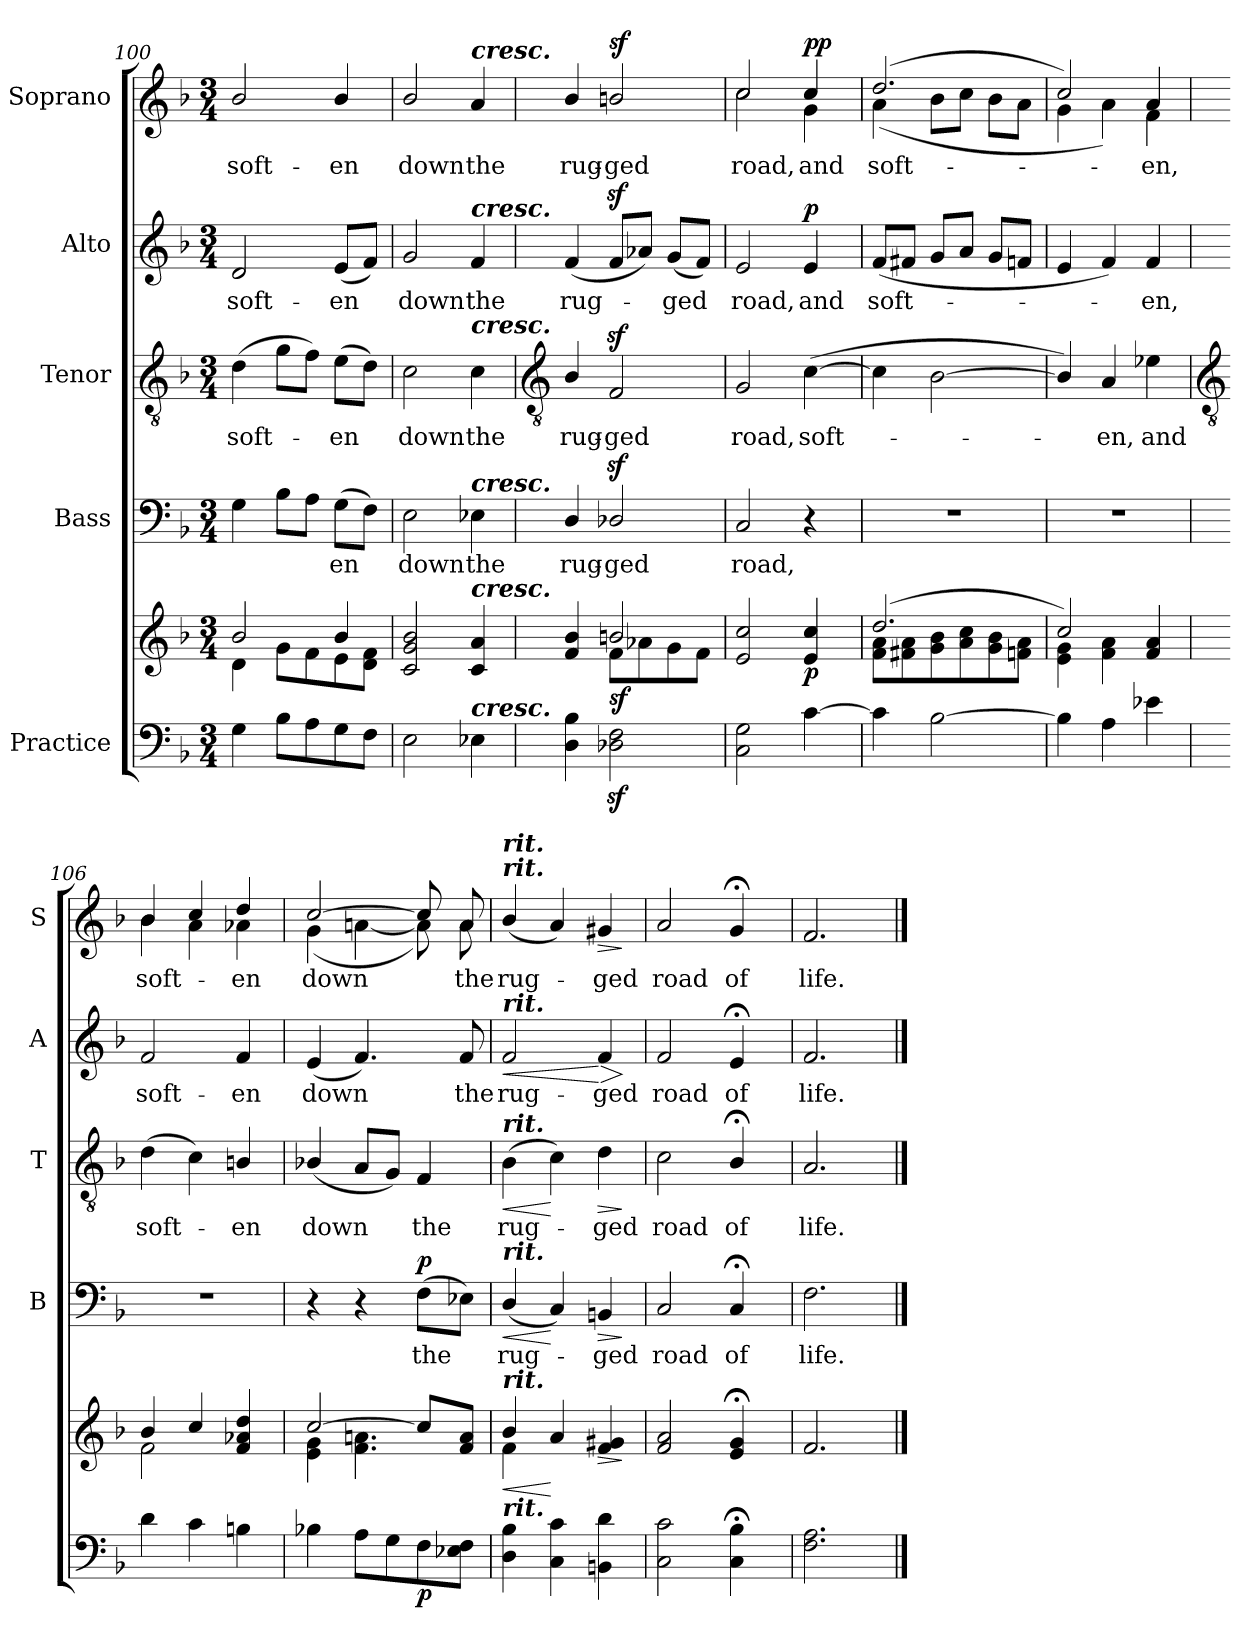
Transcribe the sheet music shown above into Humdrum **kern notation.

**kern	**kern	**dynam	**kern	**text	**dynam	**kern	**text	**dynam	**kern	**text	**dynam	**kern	**text	**dynam
*part5	*part5	*part5	*part4	*part4	*part4	*part3	*part3	*part3	*part2	*part2	*part2	*part1	*part1	*part1
*staff6	*staff5	*staff5/6	*staff4	*staff4	*staff4	*staff3	*staff3	*staff3	*staff2	*staff2	*staff2	*staff1	*staff1	*staff1
*I"Practice	*	*	*I"Bass	*	*	*I"Tenor	*	*	*I"Alto	*	*	*I"Soprano	*	*
*	*	*	*I'B	*	*	*I'T	*	*	*I'A	*	*	*I'S	*	*
*clefF4	*clefG2	*	*clefF4	*	*	*clefGv2	*	*	*clefG2	*	*	*clefG2	*	*
*k[b-]	*k[b-]	*	*k[b-]	*	*	*k[b-]	*	*	*k[b-]	*	*	*k[b-]	*	*
*F:	*F:	*	*F:	*	*	*F:	*	*	*F:	*	*	*F:	*	*
*M3/4	*M3/4	*	*M3/4	*	*	*M3/4	*	*	*M3/4	*	*	*M3/4	*	*
=100	=100	=100	=100	=100	=100	=100	=100	=100	=100	=100	=100	=100	=100	=100
*	*^	*	*	*	*	*	*	*	*	*	*	*^	*	*
!	!	!	!	!	!	!	!	!LO:LY:b	!	!	!LO:LY:b	!	!	!LO:N:vis=1	!LO:LY:b	!
4G	2b-/	4d\	.	4G	.	.	(>4d	soft-	.	2d	soft-	.	2b-/	2.ryy	soft-	.
8B-L	.	8g\L	.	8B-L	.	.	8gL	.	.	.	.	.	.	.	.	.
8A	.	8f\	.	8AJ	.	.	8fJ)	.	.	.	.	.	.	.	.	.
!	!	!	!	!	!LO:LY:b	!	!	!LO:LY:b	!	!	!LO:LY:b	!	!	!	!LO:LY:b	!
8G	4b-/	8e\	.	(>8GL	en	.	(>8eL	en	.	(<8eL	-en	.	4b-/	.	-en	.
8FJ	.	8d\ 8f\J	.	8FJ)	.	.	8dJ)	.	.	8fJ)	.	.	.	.	.	.
=101	=101	=101	=101	=101	=101	=101	=101	=101	=101	=101	=101	=101	=101	=101	=101	=101
!	!	!	!	!	!LO:LY:b	!	!	!LO:LY:b	!	!	!LO:LY:b	!	!	!LO:N:vis=1	!LO:LY:b	!
2E	2c/ 2g/ 2b-/	2.ryy	.	2E	down	.	2c	down	.	2g	down	.	2b-/	2.ryy	down	.
!	!	!	!	!	!	!	!	!	!	!	!	!	!LO:TX:a:Bi:t=cresc.	!	!	!
!	!	!	!	!	!	!	!	!	!	!LO:TX:a:Bi:t=cresc.	!	!	!	!	!	!
!	!	!	!	!	!	!	!LO:TX:a:Bi:t=cresc.	!	!	!	!	!	!	!	!	!
!	!	!	!	!LO:TX:a:Bi:t=cresc.	!	!	!	!	!	!	!	!	!	!	!	!
!	!LO:TX:a:Bi:t=cresc.	!	!	!	!	!	!	!	!	!	!	!	!	!	!	!
!LO:TX:a:Bi:t=cresc.	!	!	!	!	!	!	!	!	!	!	!	!	!	!	!	!
!	!	!	!	!	!LO:LY:b	!	!	!LO:LY:b	!	!	!LO:LY:b	!	!	!	!LO:LY:b	!
4E-X	4c/ 4a/	.	.	4E-X	the	.	4c	the	.	4f	the	.	4a	.	the	.
!!LO:LB:g=z	!!
=102	=102	=102	=102	=102	=102	=102	=102	=102	=102	=102	=102	=102	=102	=102	=102	=102
*	*	*	*	*	*	*	*clefGv2	*	*	*	*	*	*	*	*	*
!	!	!	!	!	!LO:LY:b	!	!	!LO:LY:b	!	!	!LO:LY:b	!	!	!LO:N:vis=1	!LO:LY:b	!
4D\ 4B-\	4f/ 4b-/	4ryy	.	4D/	rug-	.	4B-/	rug-	.	(<4f	rug-	.	4b-/	2.ryy	rug-	.
!	!	!	!LO:DY:b	!	!LO:LY:b	!	!	!LO:LY:b	!	!	!	!	!	!	!LO:LY:b	!LO:DY:b
2D-X\z< 2F\z<	2bn/	8f\L	sf	2D-Xz</	ged	.	2Fz<	ged	.	8fz<L	.	.	2bn/	.	ged	sf
.	.	8a-X\	.	.	.	.	.	.	.	8a-XJ)	.	.	.	.	.	.
!	!	!	!	!	!	!	!	!	!	!	!LO:LY:b	!	!	!	!	!
.	.	8g\	.	.	.	.	.	.	.	(<8gL	ged	.	.	.	.	.
.	.	8f\J	.	.	.	.	.	.	.	8fJ)	.	.	.	.	.	.
=103	=103	=103	=103	=103	=103	=103	=103	=103	=103	=103	=103	=103	=103	=103	=103	=103
!	!	!	!	!	!LO:LY:b	!	!	!LO:LY:b	!	!	!LO:LY:b	!	!	!	!LO:LY:b	!
2C 2G	2e/ 2cc/	2ryy	.	2C	road,	.	2G	road,	.	2e	road,	.	2cc/	2cc\	road,	.
!	!	!	!LO:DY:b	!	!	!	!	!LO:LY:b	!	!	!LO:LY:b	!LO:DY:b	!	!	!LO:LY:b	!LO:DY:b
!	!	!	!	!	!	!	!	!	!	!	!	!	!	!	!	!LO:DY:n=1:b
[4c	4e/ 4cc/	8ryy	p	4r	.	.	(>[4c	soft-	.	4e	and	p	4cc/	4g\	and	p p
.	.	8ryy	.	.	.	.	.	.	.	.	.	.	.	.	.	.
=104	=104	=104	=104	=104	=104	=104	=104	=104	=104	=104	=104	=104	=104	=104	=104	=104
!	!	!	!	!LO:N:vis=1	!	!	!	!	!	!	!LO:LY:b	!	!	!	!LO:LY:b	!
4c]	(>2.dd/	8f\ 8a\L	.	2.r	.	.	4c]	.	.	(<8fL	soft-	.	(>2.dd/	(<4a\	soft-	.
.	.	8f#X\ 8a\	.	.	.	.	.	.	.	8f#XJ	.	.	.	.	.	.
[2B-	.	8g\ 8b-\	.	.	.	.	[2B-	.	.	8gL	.	.	.	8b-\L	.	.
.	.	8a\ 8cc\	.	.	.	.	.	.	.	8aJ	.	.	.	8cc\J	.	.
.	.	8g\ 8b-\	.	.	.	.	.	.	.	8gL	.	.	.	8b-\L	.	.
.	.	8fn\ 8a\J	.	.	.	.	.	.	.	8fnJ	.	.	.	8a\J	.	.
=105	=105	=105	=105	=105	=105	=105	=105	=105	=105	=105	=105	=105	=105	=105	=105	=105
!	!	!	!	!LO:N:vis=1	!	!	!	!	!	!	!	!	!	!	!	!
4B-]	2cc/)	4e\ 4g\	.	2.r	.	.	4B-/])	.	.	4e	.	.	2cc/)	4g\	.	.
!	!	!	!	!	!	!	!	!LO:LY:b	!	!	!	!	!	!	!	!
4A	.	4f\ 4a\	.	.	.	.	4A	en,	.	4f)	.	.	.	4a\)	.	.
!	!	!	!	!	!	!	!	!LO:LY:b	!	!	!LO:LY:b	!	!	!	!LO:LY:b	!
4e-X	4f/ 4a/	4ryy	.	.	.	.	4e-X	and	.	4f	en,	.	4a/	4f\	en,	.
!!LO:LB:g=z	!!
=106	=106	=106	=106	=106	=106	=106	=106	=106	=106	=106	=106	=106	=106	=106	=106	=106
*	*	*	*	*	*	*	*clefGv2	*	*	*	*	*	*	*	*	*
!	!	!	!	!LO:N:vis=1	!	!	!	!LO:LY:b	!	!	!LO:LY:b	!	!	!	!LO:LY:b	!
4d	4b-/	2f\	.	2.r	.	.	(>4d	soft-	.	2f	soft-	.	4b-/	4b-\	soft-	.
4c	4cc/	.	.	.	.	.	4c)	.	.	.	.	.	4cc/	4a\	.	.
!	!	!	!	!	!	!	!	!LO:LY:b	!	!	!LO:LY:b	!	!	!	!LO:LY:b	!
4Bn\	4f/ 4a-X/ 4dd/	4ryy	.	.	.	.	4Bn/	en	.	4f	-en	.	4dd/	4a-X\	en	.
=107	=107	=107	=107	=107	=107	=107	=107	=107	=107	=107	=107	=107	=107	=107	=107	=107
!	!	!	!	!	!	!	!	!LO:LY:b	!	!	!LO:LY:b	!	!	!	!LO:LY:b	!
4B-X\	[2cc/	4e\ 4g\	.	4r	.	.	(<4B-X/	down	.	(<4e	down	.	[2cc/	(<4g\	down	.
8AL	.	4.f\ 4.an\	.	4r	.	.	8AL	.	.	4.f)	.	.	.	[4an\	.	.
8G	.	.	.	.	.	.	8GJ)	.	.	.	.	.	.	.	.	.
!	!	!	!LO:DY:b=2	!	!LO:LY:b	!LO:DY:b	!	!LO:LY:b	!	!	!	!	!	!	!	!
8F	8cc/L]	.	p	(>8FL	the	p	4F	the	.	.	.	.	8cc/]	8a\])	.	.
!	!	!	!	!	!	!	!	!	!	!	!LO:LY:b	!	!	!	!LO:LY:b	!
8E-X 8FJ	8f/ 8a/J	8ryy	.	8E-XJ)	.	.	.	.	.	8f	the	.	8a/	8a\	the	.
=108	=108	=108	=108	=108	=108	=108	=108	=108	=108	=108	=108	=108	=108	=108	=108	=108
!	!	!	!	!	!	!	!	!	!	!	!	!	!LO:TX:a:Bi:t=rit.	!	!	!
!	!	!	!	!	!	!	!	!	!	!	!	!	!LO:TX:a:Bi:t=rit.	!	!	!
!	!	!	!	!	!	!	!	!	!	!LO:TX:a:Bi:t=rit.	!	!	!	!	!	!
!	!	!	!	!	!	!	!LO:TX:a:Bi:t=rit.	!	!	!	!	!	!	!	!	!
!	!	!	!	!LO:TX:a:Bi:t=rit.	!	!	!	!	!	!	!	!	!	!	!	!
!	!LO:TX:a:Bi:t=rit.	!	!	!	!	!	!	!	!	!	!	!	!	!	!	!
!LO:TX:a:Bi:t=rit.	!	!	!	!	!	!	!	!	!	!	!	!	!	!	!	!
!	!	!	!LO:HP:b	!	!LO:LY:b	!LO:HP:b	!	!LO:LY:b	!LO:HP:b	!	!LO:LY:b	!LO:HP:b	!	!	!LO:LY:b	!LO:HP:b
4D\ 4B-\	4b-/	4f\	<	(<4D/	rug-	<	(>4B-	rug-	<	2f	rug-	<	(>4b-/	2.ryy	rug-	<
4C 4c	4a/	2ryy	[	4C)	.	[	4c)	.	[	.	.	.	4a/)	.	.	[
!	!	!	!LO:HP:b	!	!LO:LY:b	!LO:HP:b	!	!LO:LY:b	!LO:HP:b	!	!LO:LY:b	!LO:HP:n=1:b	!	!	!LO:LY:b	!LO:HP:b
4BBn 4d	4f/ 4g#X/	.	>	4BBn	ged	>	4d	ged	>	4f	-ged	[ >	4g#X/	.	ged	>
*	*v	*v	*	*	*	*	*	*	*	*	*	*	*v	*v	*	*
.	.	]	.	.	]	.	.	]	.	.	]	.	.	]
=109	=109	=109	=109	=109	=109	=109	=109	=109	=109	=109	=109	=109	=109	=109
*	*^	*	*	*	*	*	*	*	*	*	*	*	*	*
!	!	!	!	!	!LO:LY:b	!	!	!LO:LY:b	!	!	!LO:LY:b	!	!	!LO:LY:b	!
*	*	*	*	*	*	*	*	*	*	*	*	*	*^	*	*
2C 2c	2f/ 2a/	2ryy	.	2C	road	.	2c	road	.	2f	road	.	2a/	2.ryy	road	.
!	!	!	!	!	!LO:LY:b	!	!	!LO:LY:b	!	!	!LO:LY:b	!	!	!	!LO:LY:b	!
4C; 4B-;	4e/;< 4g/;<	8ryy	.	4C;<	of	.	4B-;</	of	.	4e;<	of	.	4g;</	.	of	.
.	.	8ryy	.	.	.	.	.	.	.	.	.	.	.	.	.	.
=110	=110	=110	=110	=110	=110	=110	=110	=110	=110	=110	=110	=110	=110	=110	=110	=110
!	!	!	!	!	!LO:LY:b	!	!	!LO:LY:b	!	!	!LO:LY:b	!	!	!	!LO:LY:b	!
2.F 2.A	2.f/	2.ryy	.	2.F	life.	.	2.A	life.	.	2.f	life.	.	2.f/	2.ryy	life.	.
*	*v	*v	*	*	*	*	*	*	*	*	*	*	*v	*v	*	*
==	==	==	==	==	==	==	==	==	==	==	==	==	==	==
*-	*-	*-	*-	*-	*-	*-	*-	*-	*-	*-	*-	*-	*-	*-
